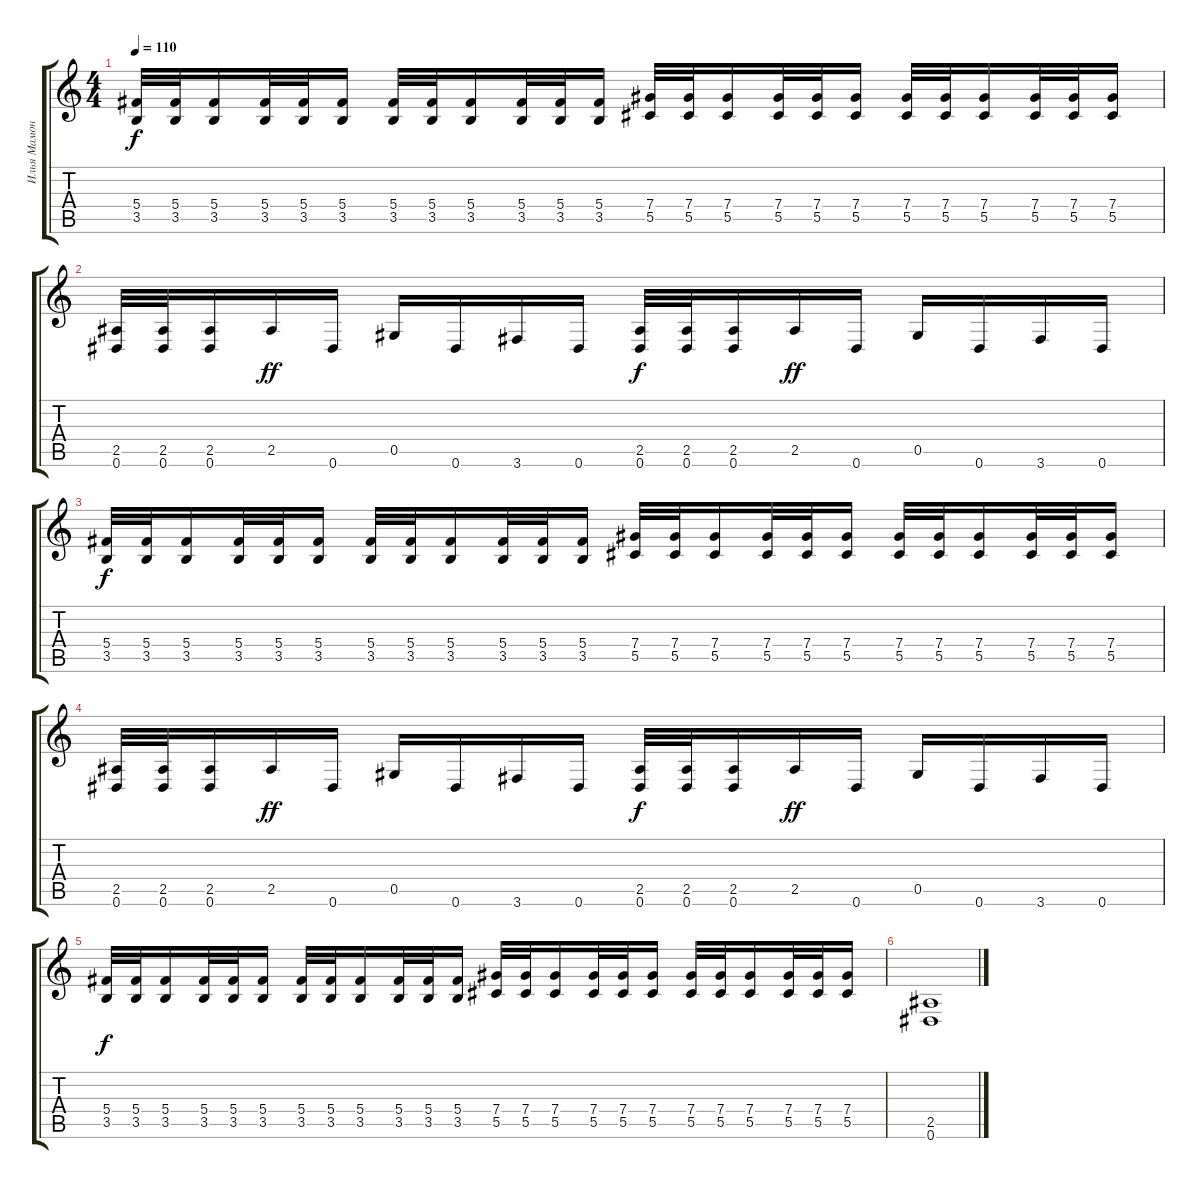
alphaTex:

\track ("Илья Мамонтов" "Илья Мамон") {instrument distortionguitar}
\staff {score tabs}
\tuning (Eb4 Bb3 Gb3 Db3 Ab2 Eb2) {hide}
\ts (4 4)
\tempo 110
\clef g2
\ks c
(5.4 3.5).32{dy f} (5.4 3.5).32 (5.4 3.5).16 (5.4 3.5).32 (5.4 3.5).32 (5.4 3.5).16 (5.4 3.5).32 (5.4 3.5).32 (5.4 3.5).16 (5.4 3.5).32 (5.4 3.5).32 (5.4 3.5).16 (7.4 5.5).32 (7.4 5.5).32 (7.4 5.5).16 (7.4 5.5).32 (7.4 5.5).32 (7.4 5.5).16 (7.4 5.5).32 (7.4 5.5).32 (7.4 5.5).16 (7.4 5.5).32 (7.4 5.5).32 (7.4 5.5).16 |
(2.5 0.6).32 (2.5 0.6).32 (2.5 0.6).16 2.5.16{dy ff} 0.6.16 0.5.16 0.6.16 3.6.16 0.6.16 (2.5 0.6).32{dy f} (2.5 0.6).32 (2.5 0.6).16 2.5.16{dy ff} 0.6.16 0.5.16 0.6.16 3.6.16 0.6.16 |
(5.4 3.5).32{dy f} (5.4 3.5).32 (5.4 3.5).16 (5.4 3.5).32 (5.4 3.5).32 (5.4 3.5).16 (5.4 3.5).32 (5.4 3.5).32 (5.4 3.5).16 (5.4 3.5).32 (5.4 3.5).32 (5.4 3.5).16 (7.4 5.5).32 (7.4 5.5).32 (7.4 5.5).16 (7.4 5.5).32 (7.4 5.5).32 (7.4 5.5).16 (7.4 5.5).32 (7.4 5.5).32 (7.4 5.5).16 (7.4 5.5).32 (7.4 5.5).32 (7.4 5.5).16 |
(2.5 0.6).32 (2.5 0.6).32 (2.5 0.6).16 2.5.16{dy ff} 0.6.16 0.5.16 0.6.16 3.6.16 0.6.16 (2.5 0.6).32{dy f} (2.5 0.6).32 (2.5 0.6).16 2.5.16{dy ff} 0.6.16 0.5.16 0.6.16 3.6.16 0.6.16 |
(5.4 3.5).32{dy f} (5.4 3.5).32 (5.4 3.5).16 (5.4 3.5).32 (5.4 3.5).32 (5.4 3.5).16 (5.4 3.5).32 (5.4 3.5).32 (5.4 3.5).16 (5.4 3.5).32 (5.4 3.5).32 (5.4 3.5).16 (7.4 5.5).32 (7.4 5.5).32 (7.4 5.5).16 (7.4 5.5).32 (7.4 5.5).32 (7.4 5.5).16 (7.4 5.5).32 (7.4 5.5).32 (7.4 5.5).16 (7.4 5.5).32 (7.4 5.5).32 (7.4 5.5).16 |
(2.5 0.6).1
